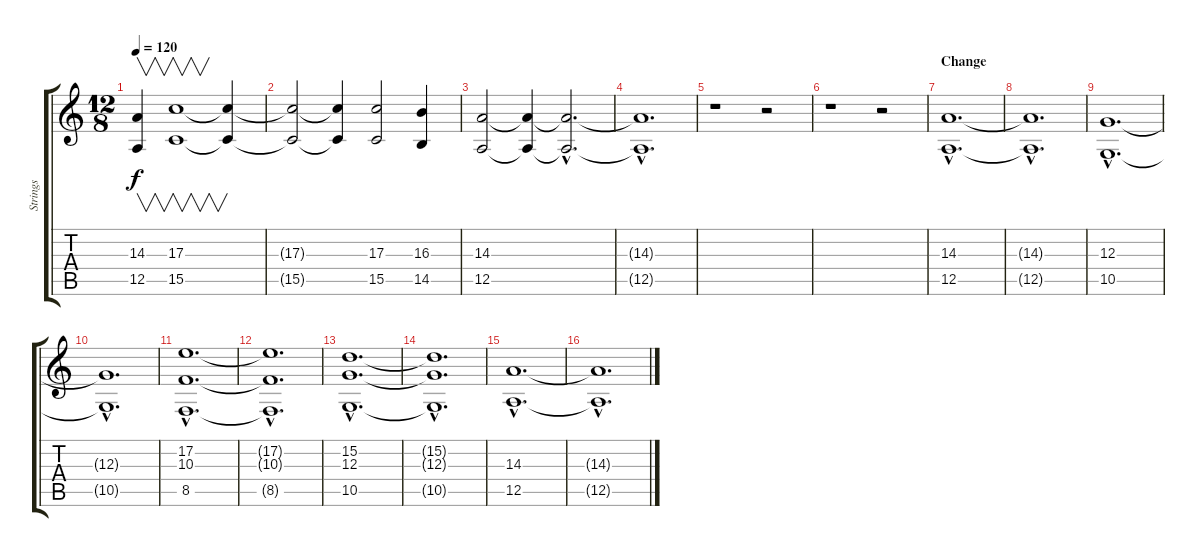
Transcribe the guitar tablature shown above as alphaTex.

\track ("Strings" "Strings") {instrument tremolostrings}
\staff {score tabs}
\tuning (E4 B3 G3 D3 A2 E2) {hide}
\ts (12 8)
\tempo 120
\clef g2
\ks c
(14.3 12.5).4{v dy f} (17.3 15.5).1{v} (17.3{t} 15.5{t}).4 |
(17.3{t} 15.5{t}).2 (17.3{t} 15.5{t}).4 (17.3 15.5).2 (16.3 14.5).4 |
(14.3 12.5).2 (14.3{t} 12.5{t}).4 (14.3{hac t} 12.5{hac t}).2{d} |
(14.3{hac t} 12.5{hac t}).1{d} |
r.1 r.2 |
r.1 r.2 |
\section ("" "Change")
(14.3{hac} 12.5{hac}).1{d instrument stringensemble2} |
(14.3{hac t} 12.5{hac t}).1{d} |
(12.3{hac} 10.5{hac}).1{d} |
(12.3{hac t} 10.5{hac t}).1{d} |
(17.2{hac} 10.3{hac} 8.5{hac}).1{d} |
(17.2{hac t} 10.3{hac t} 8.5{hac t}).1{d} |
(15.2{hac} 12.3{hac} 10.5{hac}).1{d} |
(15.2{hac t} 12.3{hac t} 10.5{hac t}).1{d} |
(14.3{hac} 12.5{hac}).1{d} |
(14.3{hac t} 12.5{hac t}).1{d}
